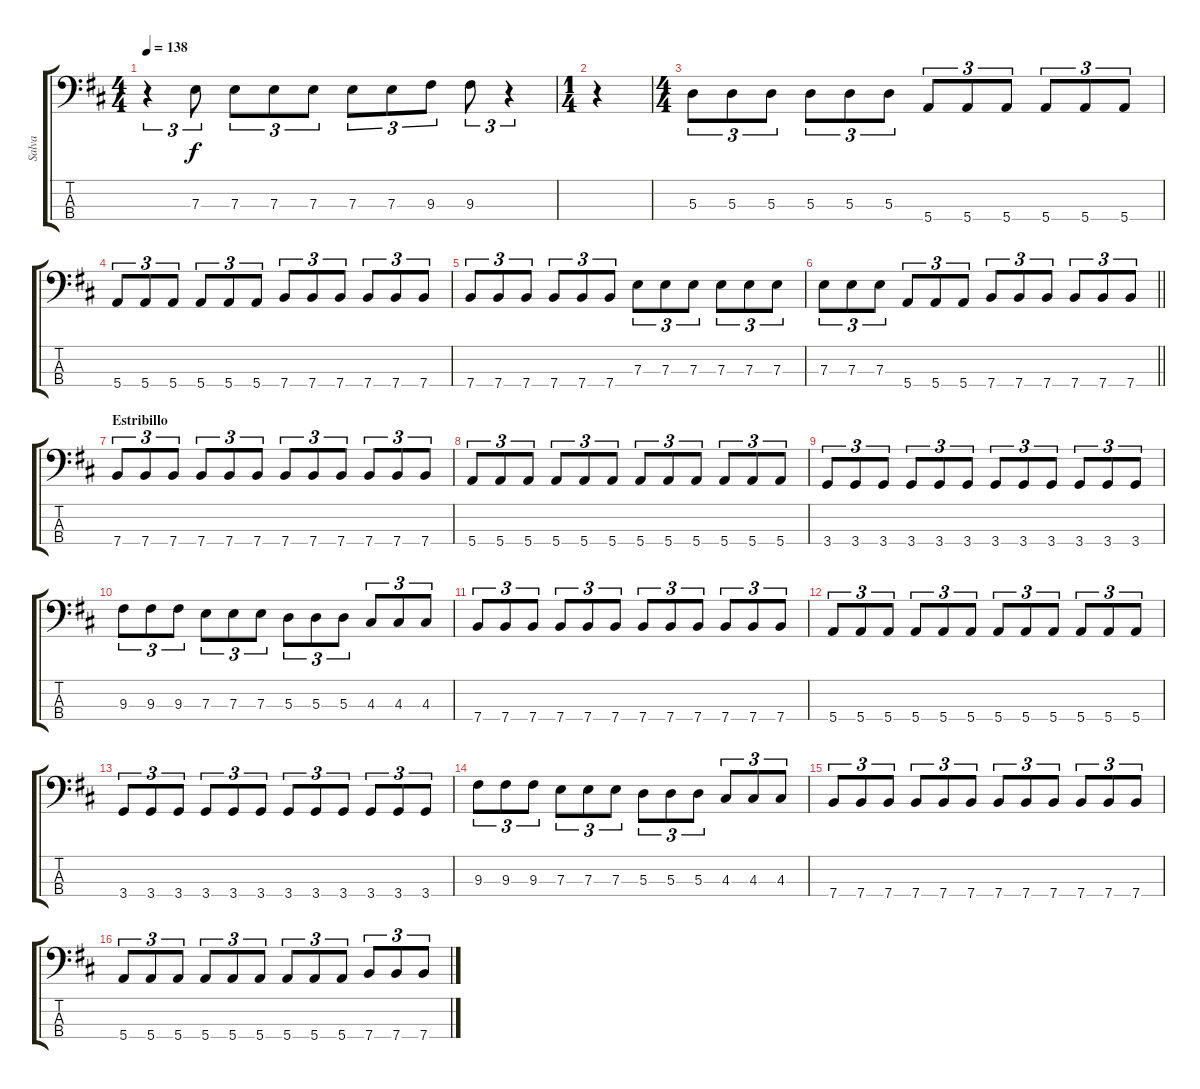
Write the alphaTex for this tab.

\track ("Salva" "Salva") {instrument electricbassfinger}
\staff {score tabs}
\tuning (G2 D2 A1 E1) {hide}
\ts (4 4)
\tempo 138
\clef f4
\ks d
r.4{tu (3 2) dy f} 7.3.8{tu (3 2)} 7.3.8{tu (3 2)} 7.3.8{tu (3 2)} 7.3.8{tu (3 2)} 7.3.8{tu (3 2)} 7.3.8{tu (3 2)} 9.3.8{tu (3 2)} 9.3.8{tu (3 2)} r.4{tu (3 2)} |
\ts (1 4)
r.4 |
\ts (4 4)
5.3.8{tu (3 2)} 5.3.8{tu (3 2)} 5.3.8{tu (3 2)} 5.3.8{tu (3 2)} 5.3.8{tu (3 2)} 5.3.8{tu (3 2)} 5.4.8{tu (3 2)} 5.4.8{tu (3 2)} 5.4.8{tu (3 2)} 5.4.8{tu (3 2)} 5.4.8{tu (3 2)} 5.4.8{tu (3 2)} |
5.4.8{tu (3 2)} 5.4.8{tu (3 2)} 5.4.8{tu (3 2)} 5.4.8{tu (3 2)} 5.4.8{tu (3 2)} 5.4.8{tu (3 2)} 7.4.8{tu (3 2)} 7.4.8{tu (3 2)} 7.4.8{tu (3 2)} 7.4.8{tu (3 2)} 7.4.8{tu (3 2)} 7.4.8{tu (3 2)} |
7.4.8{tu (3 2)} 7.4.8{tu (3 2)} 7.4.8{tu (3 2)} 7.4.8{tu (3 2)} 7.4.8{tu (3 2)} 7.4.8{tu (3 2)} 7.3.8{tu (3 2)} 7.3.8{tu (3 2)} 7.3.8{tu (3 2)} 7.3.8{tu (3 2)} 7.3.8{tu (3 2)} 7.3.8{tu (3 2)} |
\barLineRight lightlight
7.3.8{tu (3 2)} 7.3.8{tu (3 2)} 7.3.8{tu (3 2)} 5.4.8{tu (3 2)} 5.4.8{tu (3 2)} 5.4.8{tu (3 2)} 7.4.8{tu (3 2)} 7.4.8{tu (3 2)} 7.4.8{tu (3 2)} 7.4.8{tu (3 2)} 7.4.8{tu (3 2)} 7.4.8{tu (3 2)} |
\section ("" "Estribillo")
7.4.8{tu (3 2)} 7.4.8{tu (3 2)} 7.4.8{tu (3 2)} 7.4.8{tu (3 2)} 7.4.8{tu (3 2)} 7.4.8{tu (3 2)} 7.4.8{tu (3 2)} 7.4.8{tu (3 2)} 7.4.8{tu (3 2)} 7.4.8{tu (3 2)} 7.4.8{tu (3 2)} 7.4.8{tu (3 2)} |
5.4.8{tu (3 2)} 5.4.8{tu (3 2)} 5.4.8{tu (3 2)} 5.4.8{tu (3 2)} 5.4.8{tu (3 2)} 5.4.8{tu (3 2)} 5.4.8{tu (3 2)} 5.4.8{tu (3 2)} 5.4.8{tu (3 2)} 5.4.8{tu (3 2)} 5.4.8{tu (3 2)} 5.4.8{tu (3 2)} |
3.4.8{tu (3 2)} 3.4.8{tu (3 2)} 3.4.8{tu (3 2)} 3.4.8{tu (3 2)} 3.4.8{tu (3 2)} 3.4.8{tu (3 2)} 3.4.8{tu (3 2)} 3.4.8{tu (3 2)} 3.4.8{tu (3 2)} 3.4.8{tu (3 2)} 3.4.8{tu (3 2)} 3.4.8{tu (3 2)} |
9.3.8{tu (3 2)} 9.3.8{tu (3 2)} 9.3.8{tu (3 2)} 7.3.8{tu (3 2)} 7.3.8{tu (3 2)} 7.3.8{tu (3 2)} 5.3.8{tu (3 2)} 5.3.8{tu (3 2)} 5.3.8{tu (3 2)} 4.3.8{tu (3 2)} 4.3.8{tu (3 2)} 4.3.8{tu (3 2)} |
7.4.8{tu (3 2)} 7.4.8{tu (3 2)} 7.4.8{tu (3 2)} 7.4.8{tu (3 2)} 7.4.8{tu (3 2)} 7.4.8{tu (3 2)} 7.4.8{tu (3 2)} 7.4.8{tu (3 2)} 7.4.8{tu (3 2)} 7.4.8{tu (3 2)} 7.4.8{tu (3 2)} 7.4.8{tu (3 2)} |
5.4.8{tu (3 2)} 5.4.8{tu (3 2)} 5.4.8{tu (3 2)} 5.4.8{tu (3 2)} 5.4.8{tu (3 2)} 5.4.8{tu (3 2)} 5.4.8{tu (3 2)} 5.4.8{tu (3 2)} 5.4.8{tu (3 2)} 5.4.8{tu (3 2)} 5.4.8{tu (3 2)} 5.4.8{tu (3 2)} |
3.4.8{tu (3 2)} 3.4.8{tu (3 2)} 3.4.8{tu (3 2)} 3.4.8{tu (3 2)} 3.4.8{tu (3 2)} 3.4.8{tu (3 2)} 3.4.8{tu (3 2)} 3.4.8{tu (3 2)} 3.4.8{tu (3 2)} 3.4.8{tu (3 2)} 3.4.8{tu (3 2)} 3.4.8{tu (3 2)} |
9.3.8{tu (3 2)} 9.3.8{tu (3 2)} 9.3.8{tu (3 2)} 7.3.8{tu (3 2)} 7.3.8{tu (3 2)} 7.3.8{tu (3 2)} 5.3.8{tu (3 2)} 5.3.8{tu (3 2)} 5.3.8{tu (3 2)} 4.3.8{tu (3 2)} 4.3.8{tu (3 2)} 4.3.8{tu (3 2)} |
7.4.8{tu (3 2)} 7.4.8{tu (3 2)} 7.4.8{tu (3 2)} 7.4.8{tu (3 2)} 7.4.8{tu (3 2)} 7.4.8{tu (3 2)} 7.4.8{tu (3 2)} 7.4.8{tu (3 2)} 7.4.8{tu (3 2)} 7.4.8{tu (3 2)} 7.4.8{tu (3 2)} 7.4.8{tu (3 2)} |
5.4.8{tu (3 2)} 5.4.8{tu (3 2)} 5.4.8{tu (3 2)} 5.4.8{tu (3 2)} 5.4.8{tu (3 2)} 5.4.8{tu (3 2)} 5.4.8{tu (3 2)} 5.4.8{tu (3 2)} 5.4.8{tu (3 2)} 7.4.8{tu (3 2)} 7.4.8{tu (3 2)} 7.4.8{tu (3 2)}
